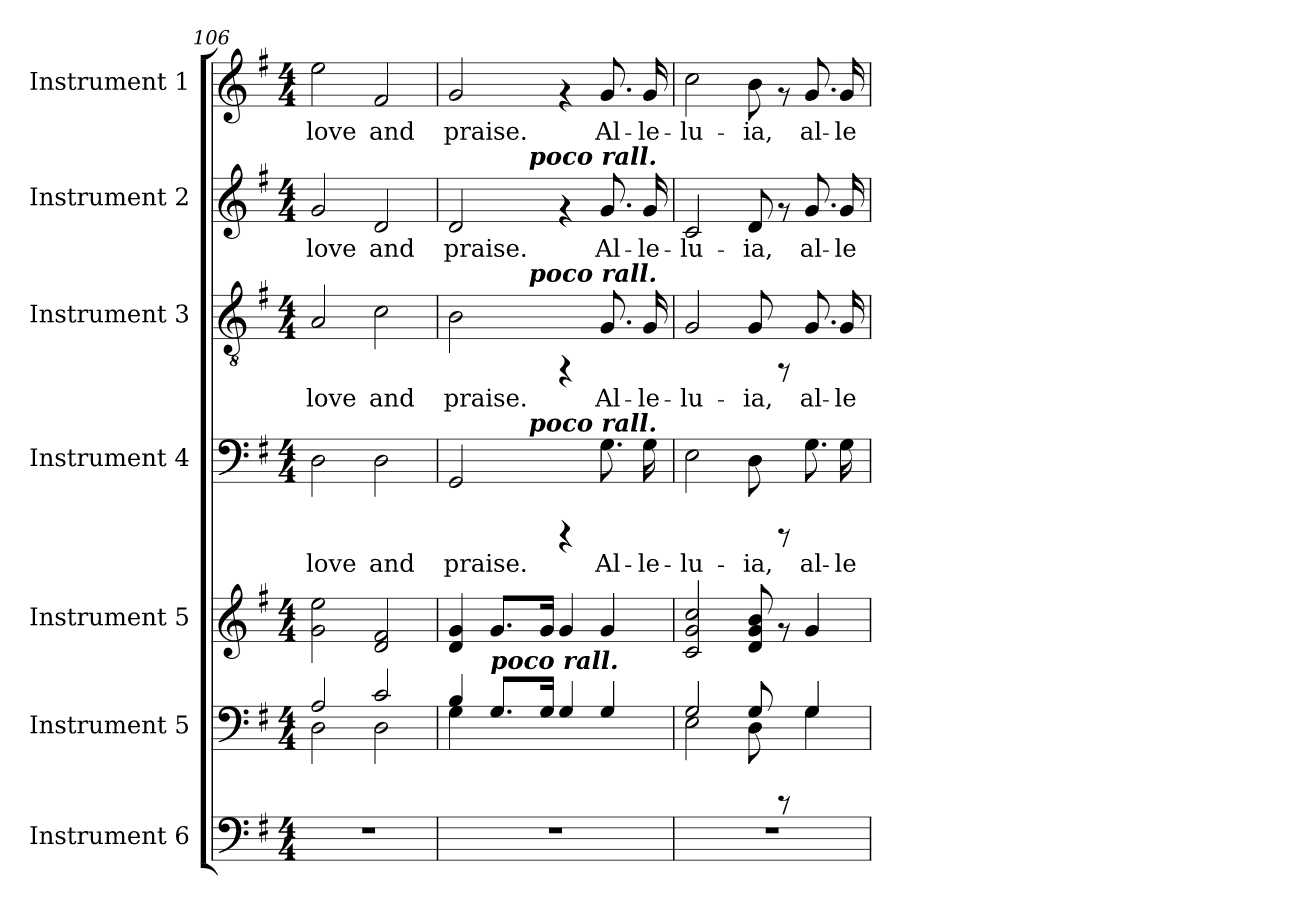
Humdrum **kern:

**kern	**kern	**kern	**kern	**text	**kern	**text	**kern	**text	**kern	**text
*part7	*part6	*part5	*part4	*part4	*part3	*part3	*part2	*part2	*part1	*part1
*staff7	*staff6	*staff5	*staff4	*staff4	*staff3	*staff3	*staff2	*staff2	*staff1	*staff1
*I"Instrument 6	*I"Instrument 5	*I"Instrument 5	*I"Instrument 4	*	*I"Instrument 3	*	*I"Instrument 2	*	*I"Instrument 1	*
*clefF4	*clefF4	*clefG2	*clefF4	*	*clefGv2	*	*clefG2	*	*clefG2	*
*k[f#]	*k[f#]	*k[f#]	*k[f#]	*	*k[f#]	*	*k[f#]	*	*k[f#]	*
*G:	*G:	*G:	*G:	*	*G:	*	*G:	*	*G:	*
*M4/4	*M4/4	*M4/4	*M4/4	*	*M4/4	*	*M4/4	*	*M4/4	*
=106	=106	=106	=106	=106	=106	=106	=106	=106	=106	=106
*	*^	*	*	*	*	*	*	*	*	*
!	!	!	!	!	!LO:LY:b:cj	!	!LO:LY:b:cj	!	!LO:LY:b:cj	!	!LO:LY:b:cj
1r	2A/	2D\	2g\ 2ee\	2D\	love	2A/	love	2g/	love	2ee\	love
!	!	!	!	!	!LO:LY:b:cj	!	!LO:LY:b:cj	!	!LO:LY:b:cj	!	!LO:LY:b:cj
.	2c/	2D\	2d/ 2f#/	2D\	and	2c\	and	2d/	and	2f#/	and
=107	=107	=107	=107	=107	=107	=107	=107	=107	=107	=107	=107
!	!	!	!	!	!LO:LY:b:cj	!	!LO:LY:b:cj	!	!LO:LY:b:cj	!	!LO:LY:b:cj
*	*	*	*	*^	*	*^	*	*^	*	*	*
1r	4B/	4G\	4g/ 4d/	2GG/	4ryy	praise.	2B\	4ryy	praise.	2d/	4ryy	praise.	2g/	praise.
!	!LO:TX:a:Bi:t=poco rall.	!	!	!	!	!	!	!	!	!	!	!	!	!
.	8.G/L	2.ryy	8.g/L	.	8ryy	.	.	8ryy	.	.	8ryy	.	.	.
.	.	.	.	.	32ryy	.	.	32ryy	.	.	32ryy	.	.	.
!	!	!	!	!	!	!	!	!	!	!	!LO:TX:a:Bi:t=poco rall.	!	!	!
!	!	!	!	!	!	!	!	!LO:TX:a:Bi:t=poco rall.	!	!	!	!	!	!
!	!	!	!	!	!LO:TX:a:Bi:t=poco rall.	!	!	!	!	!	!	!	!	!
.	.	.	.	.	2ryy	.	.	2ryy	.	.	2ryy	.	.	.
.	16G/J	.	16g/J	.	.	.	.	.	.	.	.	.	.	.
.	4G/	.	4g/	4rCCC	.	.	4rFF	.	.	4rf	.	.	4rf	.
!	!	!	!	!	!	!LO:LY:b:cj	!	!	!LO:LY:b:cj	!	!	!LO:LY:b:cj	!	!LO:LY:b:cj
.	4G/	.	4g/	8.G\	.	Al-	8.G/	.	Al-	8.g/	.	Al-	8.g/	Al-
.	.	.	.	.	16.ryy	.	.	16.ryy	.	.	16.ryy	.	.	.
!	!	!	!	!	!	!LO:LY:b:cj	!	!	!LO:LY:b:cj	!	!	!LO:LY:b:cj	!	!LO:LY:b:cj
.	.	.	.	16G\	.	-le-	16G/	.	-le-	16g/	.	-le-	16g/	-le-
=108	=108	=108	=108	=108	=108	=108	=108	=108	=108	=108	=108	=108	=108	=108
!	!	!	!	!	!	!LO:LY:b:cj	!	!	!LO:LY:b:cj	!	!	!LO:LY:b:cj	!	!LO:LY:b:cj
*	*	*	*	*v	*v	*	*	*	*	*v	*v	*	*	*
*	*	*	*	*	*	*v	*v	*	*	*	*	*
1r	2G/	2E\	2cc/ 2g/ 2c/	2E\	-lu-	2G/	-lu-	2c/	-lu-	2cc\	-lu-
!	!	!	!	!	!LO:LY:b:cj	!	!LO:LY:b:cj	!	!LO:LY:b:cj	!	!LO:LY:b:cj
.	8G/	8D\	8b/ 8g/ 8d/	8D\	-ia,	8G/	-ia,	8d/	-ia,	8b\	-ia,
.	8rCCC	8ryy	8rf	8rCCC	.	8rFF	.	8rf	.	8rf	.
!	!	!	!	!	!LO:LY:b:cj	!	!LO:LY:b:cj	!	!LO:LY:b:cj	!	!LO:LY:b:cj
.	4G/	4G\	4g/	8.G\	al-	8.G/	al-	8.g/	al-	8.g/	al-
!	!	!	!	!	!LO:LY:b:cj	!	!LO:LY:b:cj	!	!LO:LY:b:cj	!	!LO:LY:b:cj
.	.	.	.	16G\	-le-	16G/	-le-	16g/	-le-	16g/	-le-
*	*v	*v	*	*	*	*	*	*	*	*	*
=	=	=	=	=	=	=	=	=	=	=
*-	*-	*-	*-	*-	*-	*-	*-	*-	*-	*-
